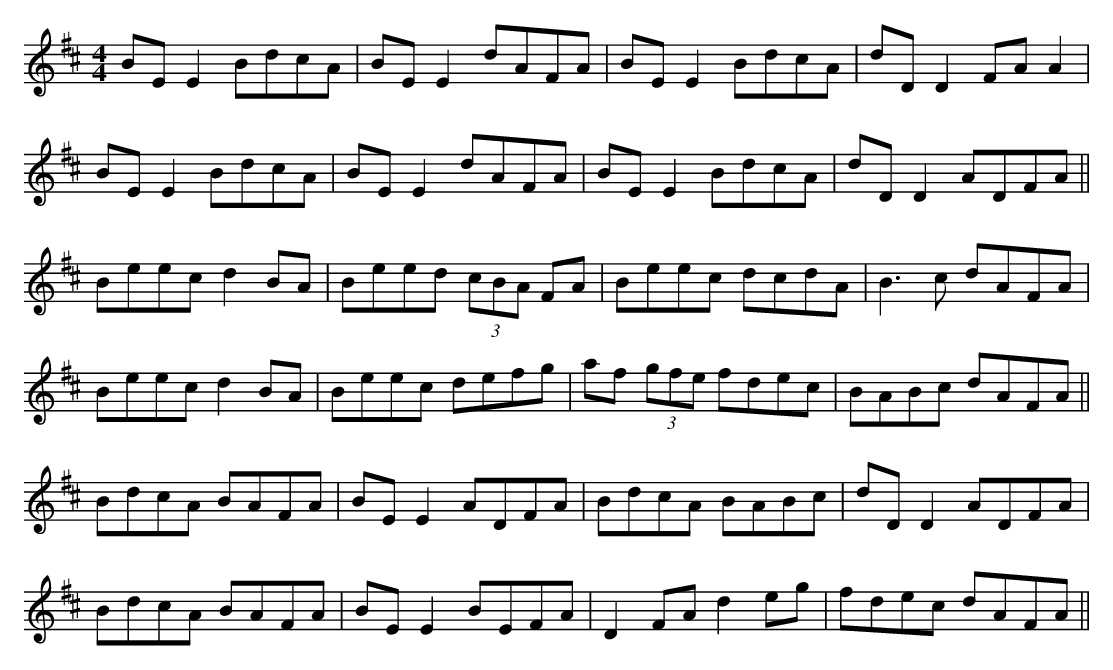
X:1
M:4/4
K:Edor
BE E2 BdcA|BE E2 dAFA|BE E2 BdcA|dD D2 FA A2|
BE E2 BdcA|BE E2 dAFA|BE E2 BdcA|dD D2 ADFA||
Beec d2 BA|Beed (3cBA FA|Beec dcdA|B3c dAFA|
Beec d2 BA|Beec defg|af (3gfe fdec|BABc dAFA||
BdcA BAFA|BE E2 ADFA|BdcA BABc|dD D2 ADFA|
BdcA BAFA|BE E2 BEFA|D2 FA d2 eg|fdec dAFA||
